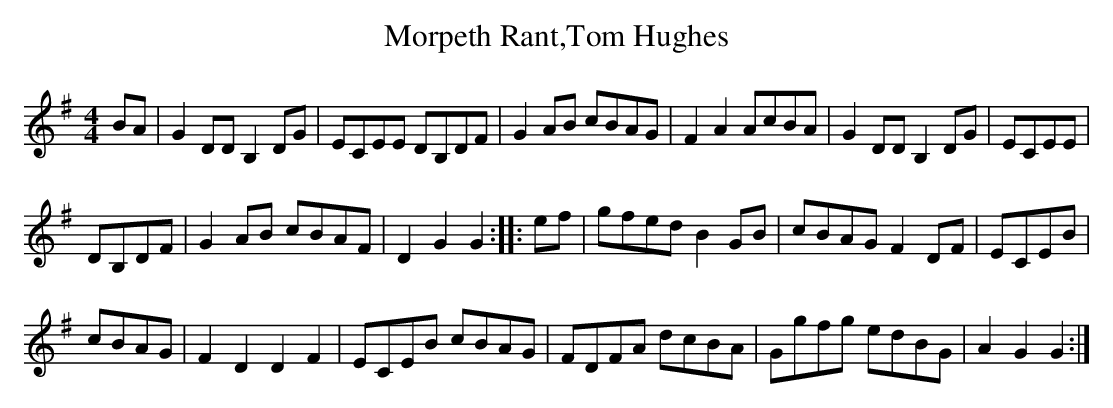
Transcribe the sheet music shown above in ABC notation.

X:1
T:Morpeth Rant,Tom Hughes
M:4/4
L:1/8
K:G
BA | G2DD B,2DG | ECEE DB,DF | G2AB cBAG | F2A2AcBA | G2DD B,2DG | ECEE |
DB,DF | G2AB  cBAF | D2G2 G2 :: ef | gfed B2GB | cBAG F2DF | ECEB |
cBAG | F2D2D2F2 | ECEB cBAG | FDFA dcBA | Ggfg edBG | A2G2 G2 :|
